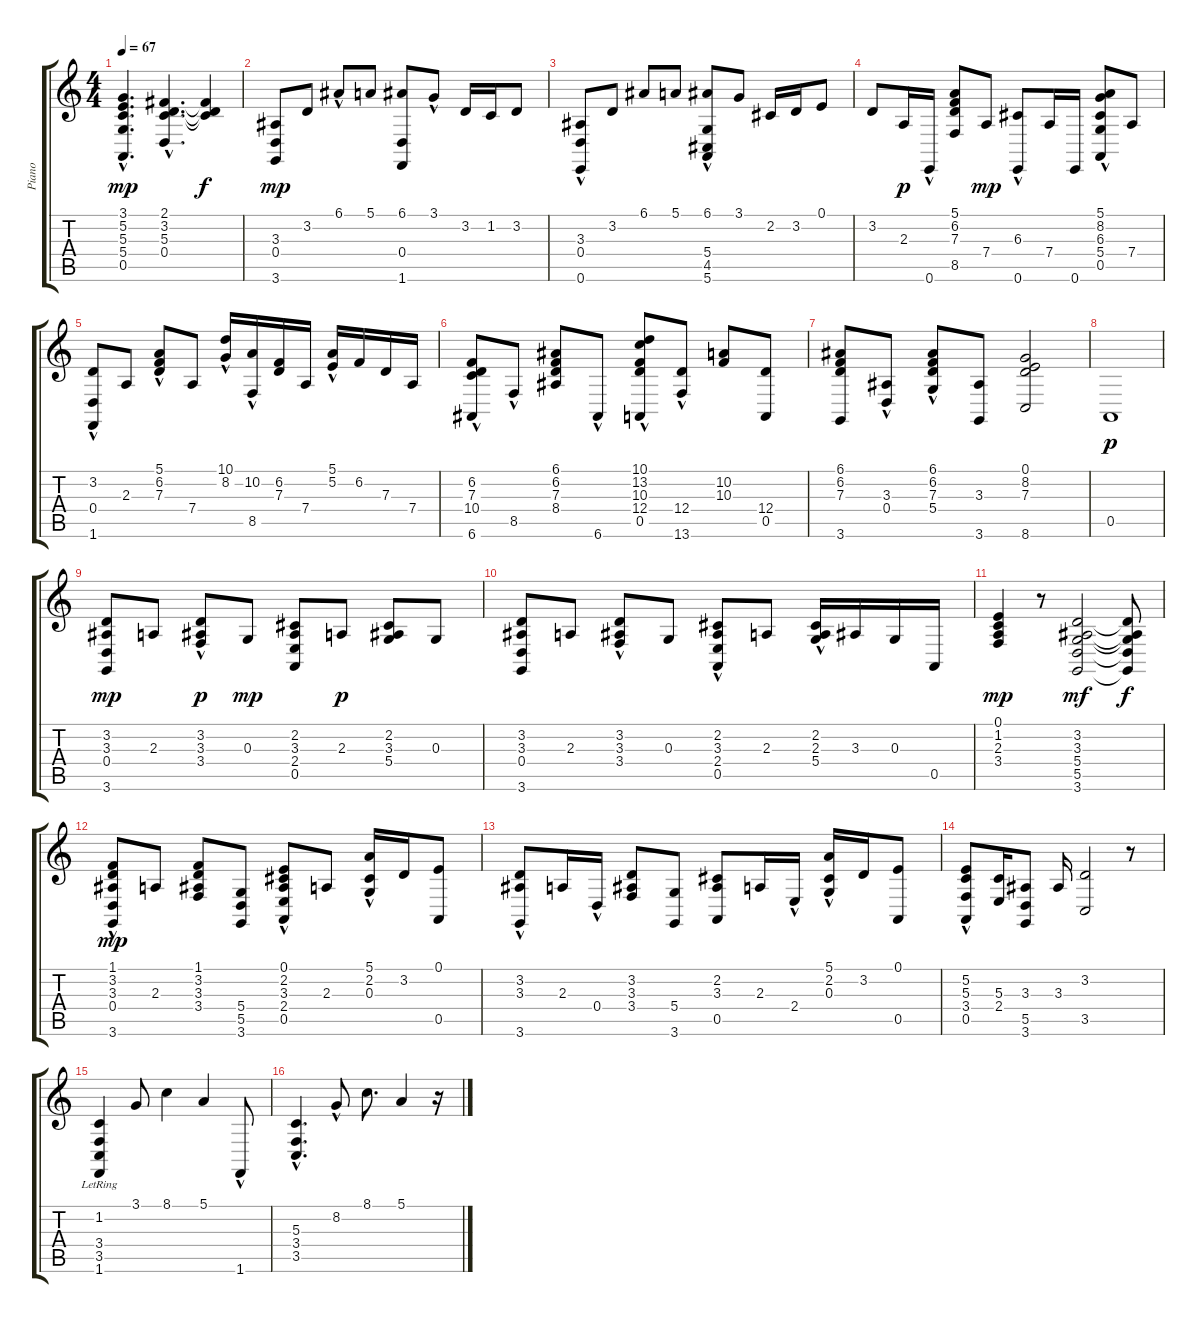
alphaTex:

\track ("Piano" "Piano") {instrument acousticgrandpiano}
\staff {score tabs}
\tuning (E4 B3 G3 D3 A2 E2) {hide}
\ts (4 4)
\tempo 67
\clef g2
\ks c
(3.1{hac} 5.2{hac} 5.3{hac} 5.4{hac} 0.5{hac}).4{d dy mp} (2.1{hac} 3.2{hac} 5.3{hac} 0.4{hac}).4{d} (2.1{t} 3.2{t} 5.3{t}).4{dy f} |
(3.3 0.4 3.6).8{dy mp} 3.2.8 6.1{hac}.8 5.1.8 (6.1 0.4 1.6).8 3.1{hac}.8 3.2.16 1.2.16 3.2.8 |
(3.3 0.4{hac} 0.6{hac}).8 3.2.8 6.1.8 5.1.8 (6.1 5.4{hac} 4.5{hac} 5.6{hac}).8 3.1.8 2.2.16 3.2.16 0.1.8 |
3.2.8 2.3.16{dy p} 0.6{hac}.16 (5.1 6.2 7.3 8.5).8 7.4.8{dy mp} (6.3 0.6{hac}).8 7.4.16 0.6.16 (5.1 8.2 6.3 5.4{hac} 0.5).8 7.4.8 |
(3.2 0.4 1.6{hac}).8 2.3.8 (5.1 6.2{hac} 7.3).8 7.4.8 (10.1{hac} 8.2{hac}).16 (10.2 8.5{hac}).16 (6.2 7.3).16 7.4.16 (5.1{hac} 5.2).16 6.2.16 7.3.16 7.4.16 |
(6.2 7.3 10.4{hac} 6.6{hac}).8 8.5{hac}.8 (6.1 6.2 7.3 8.4).8 6.6{hac}.8 (10.1 13.2 10.3 12.4 0.5{hac}).8 (12.4{hac} 13.6{hac}).8 (10.2 10.3).8 (12.4 0.5).8 |
(6.1 6.2 7.3 3.6).8 (3.3{hac} 0.4{hac}).8 (6.1 6.2 7.3 5.4{hac}).8 (3.3 3.6).8 (0.1 8.2 7.3 8.6).2 |
0.5.1{dy p} |
(3.2 3.3 0.4 3.6).8{dy mp} 2.3.8 (3.2{hac} 3.3 3.4{hac}).8{dy p} 0.3.8{dy mp} (2.2 3.3 2.4 0.5).8 2.3.8{dy p} (2.2 3.3 5.4).8 0.3.8 |
(3.2 3.3 0.4 3.6).8 2.3.8 (3.2{hac} 3.3 3.4{hac}).8 0.3.8 (2.2 3.3 2.4{hac} 0.5{hac}).8 2.3.8 (2.2{hac} 2.3 5.4).16 3.3.16 0.3.16 0.5.16 |
(0.1 1.2 2.3 3.4).4{dy mp} r.8 (3.2 3.3 5.4 5.5 3.6).2{dy mf} (3.2{t} 3.3{t} 5.4{t} 5.5{t} 3.6{t}).8{dy f} |
(1.1 3.2 3.3 0.4{hac} 3.6{hac}).8{dy mp} 2.3.8 (1.1 3.2 3.3 3.4).8 (5.4 5.5 3.6).8 (0.1 2.2 3.3 2.4 0.5{hac}).8 2.3.8 (5.1 2.2 0.3{hac}).16 3.2.16 (0.1 0.5).8 |
(3.2{hac} 3.3 3.6{hac}).8 2.3.16 0.4{hac}.16 (3.2 3.3 3.4).8 (5.4 3.6).8 (2.2 3.3 0.5).8 2.3.16 2.4{hac}.16 (5.1{hac} 2.2 0.3{hac}).16 3.2.16 (0.1 0.5).8 |
(5.2 5.3 3.4 0.5{hac}).8 (5.3 2.4).16 (3.3 5.5 3.6).8 3.3.16 (3.2 3.5).2 r.8 |
(1.2{lr} 3.4{lr} 3.5{lr} 1.6{lr}).4 3.1.8 8.1.4 5.1.4 1.6{hac}.8 |
(5.3{hac} 3.4{hac} 3.5{hac}).4{d} 8.2{hac}.8 8.1.8{d} 5.1.4 r.16
